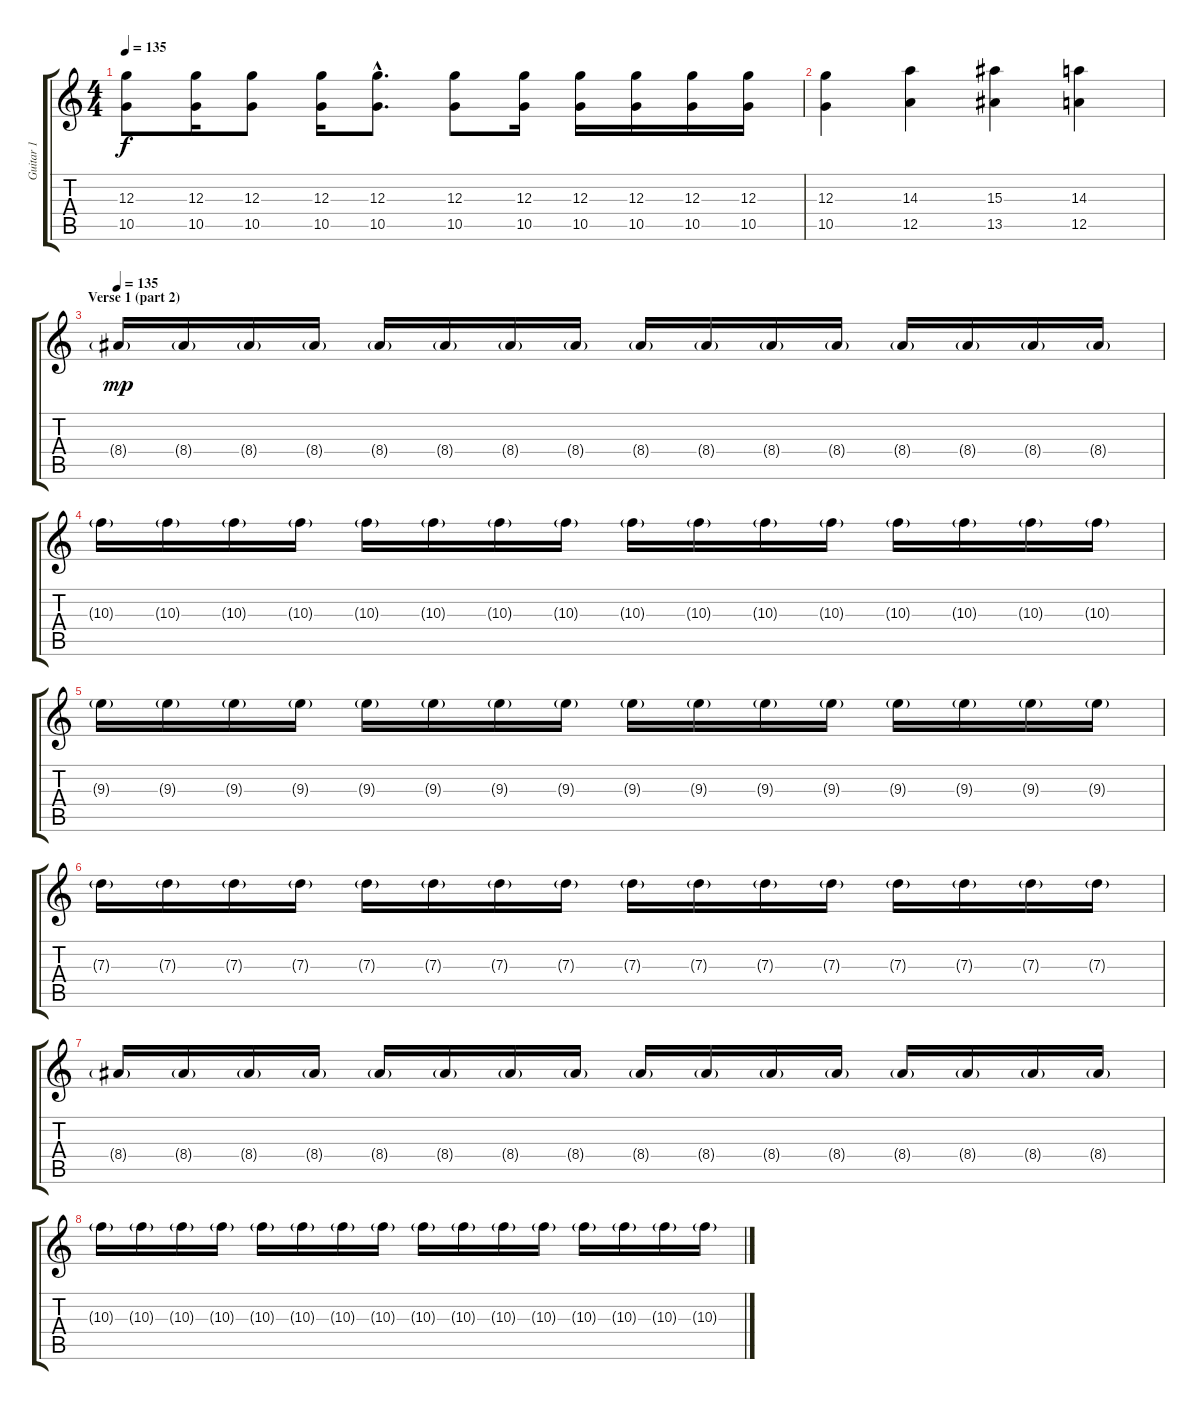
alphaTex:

\track ("Guitar 1" "Guitar 1") {instrument distortionguitar}
\staff {score tabs}
\tuning (E4 B3 G3 D3 A2 D2) {hide}
\ts (4 4)
\tempo 135
\clef g2
\ks c
(12.3 10.5).8{dy f} (12.3 10.5).16 (12.3 10.5).8 (12.3 10.5).16 (12.3{hac} 10.5{hac}).8{d} (12.3 10.5).8 (12.3 10.5).16 (12.3 10.5).16 (12.3 10.5).16 (12.3 10.5).16 (12.3 10.5).16 |
(12.3 10.5).4 (14.3 12.5).4 (15.3 13.5).4 (14.3 12.5).4 |
\section ("" "Verse 1 (part 2)")
\tempo 135
8.4{g}.16{dy mp} 8.4{g}.16 8.4{g}.16 8.4{g}.16 8.4{g}.16 8.4{g}.16 8.4{g}.16 8.4{g}.16 8.4{g}.16 8.4{g}.16 8.4{g}.16 8.4{g}.16 8.4{g}.16 8.4{g}.16 8.4{g}.16 8.4{g}.16 |
10.3{g}.16 10.3{g}.16 10.3{g}.16 10.3{g}.16 10.3{g}.16 10.3{g}.16 10.3{g}.16 10.3{g}.16 10.3{g}.16 10.3{g}.16 10.3{g}.16 10.3{g}.16 10.3{g}.16 10.3{g}.16 10.3{g}.16 10.3{g}.16 |
9.3{g}.16 9.3{g}.16 9.3{g}.16 9.3{g}.16 9.3{g}.16 9.3{g}.16 9.3{g}.16 9.3{g}.16 9.3{g}.16 9.3{g}.16 9.3{g}.16 9.3{g}.16 9.3{g}.16 9.3{g}.16 9.3{g}.16 9.3{g}.16 |
7.3{g}.16 7.3{g}.16 7.3{g}.16 7.3{g}.16 7.3{g}.16 7.3{g}.16 7.3{g}.16 7.3{g}.16 7.3{g}.16 7.3{g}.16 7.3{g}.16 7.3{g}.16 7.3{g}.16 7.3{g}.16 7.3{g}.16 7.3{g}.16 |
8.4{g}.16 8.4{g}.16 8.4{g}.16 8.4{g}.16 8.4{g}.16 8.4{g}.16 8.4{g}.16 8.4{g}.16 8.4{g}.16 8.4{g}.16 8.4{g}.16 8.4{g}.16 8.4{g}.16 8.4{g}.16 8.4{g}.16 8.4{g}.16 |
10.3{g}.16 10.3{g}.16 10.3{g}.16 10.3{g}.16 10.3{g}.16 10.3{g}.16 10.3{g}.16 10.3{g}.16 10.3{g}.16 10.3{g}.16 10.3{g}.16 10.3{g}.16 10.3{g}.16 10.3{g}.16 10.3{g}.16 10.3{g}.16
